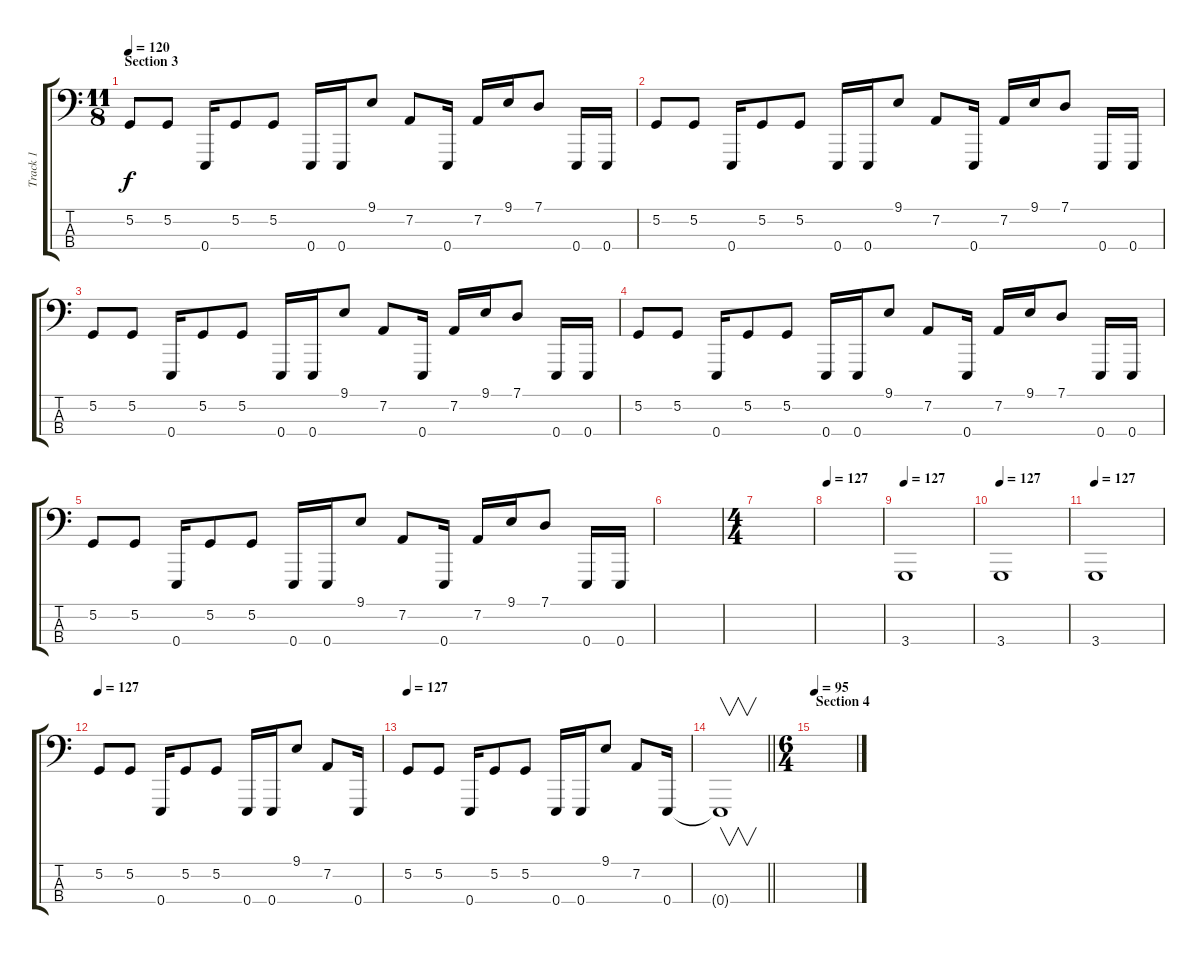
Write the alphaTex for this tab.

\track ("Track 1" "Track 1") {instrument lead8bassandlead}
\staff {score tabs}
\tuning (G2 D2 A1 E1) {hide}
\ts (11 8)
\section ("" "Section 3")
\tempo 120
\clef f4
\ks c
5.2.8{dy f} 5.2.8 0.4.16 5.2.8 5.2.8 0.4.16 0.4.16 9.1.8 7.2.8 0.4.16 7.2.16 9.1.16 7.1.8 0.4.16 0.4.16 |
5.2.8 5.2.8 0.4.16 5.2.8 5.2.8 0.4.16 0.4.16 9.1.8 7.2.8 0.4.16 7.2.16 9.1.16 7.1.8 0.4.16 0.4.16 |
5.2.8 5.2.8 0.4.16 5.2.8 5.2.8 0.4.16 0.4.16 9.1.8 7.2.8 0.4.16 7.2.16 9.1.16 7.1.8 0.4.16 0.4.16 |
5.2.8 5.2.8 0.4.16 5.2.8 5.2.8 0.4.16 0.4.16 9.1.8 7.2.8 0.4.16 7.2.16 9.1.16 7.1.8 0.4.16 0.4.16 |
5.2.8 5.2.8 0.4.16 5.2.8 5.2.8 0.4.16 0.4.16 9.1.8 7.2.8 0.4.16 7.2.16 9.1.16 7.1.8 0.4.16 0.4.16 |
|
\ts (4 4)
|
\tempo 127
|
\tempo 127
3.4.1{volume 8} |
\tempo 127
3.4.1{volume 8} |
\tempo 127
3.4.1{volume 8} |
\tempo 127
5.2.8{volume 16} 5.2.8 0.4.16 5.2.8 5.2.8 0.4.16 0.4.16 9.1.8 7.2.8 0.4.16 |
\tempo 127
5.2.8 5.2.8 0.4.16 5.2.8 5.2.8 0.4.16 0.4.16 9.1.8 7.2.8 0.4.16 |
\barLineRight lightlight
0.4{t}.1{v} |
\ts (6 4)
\section ("" "Section 4")
\tempo 95
